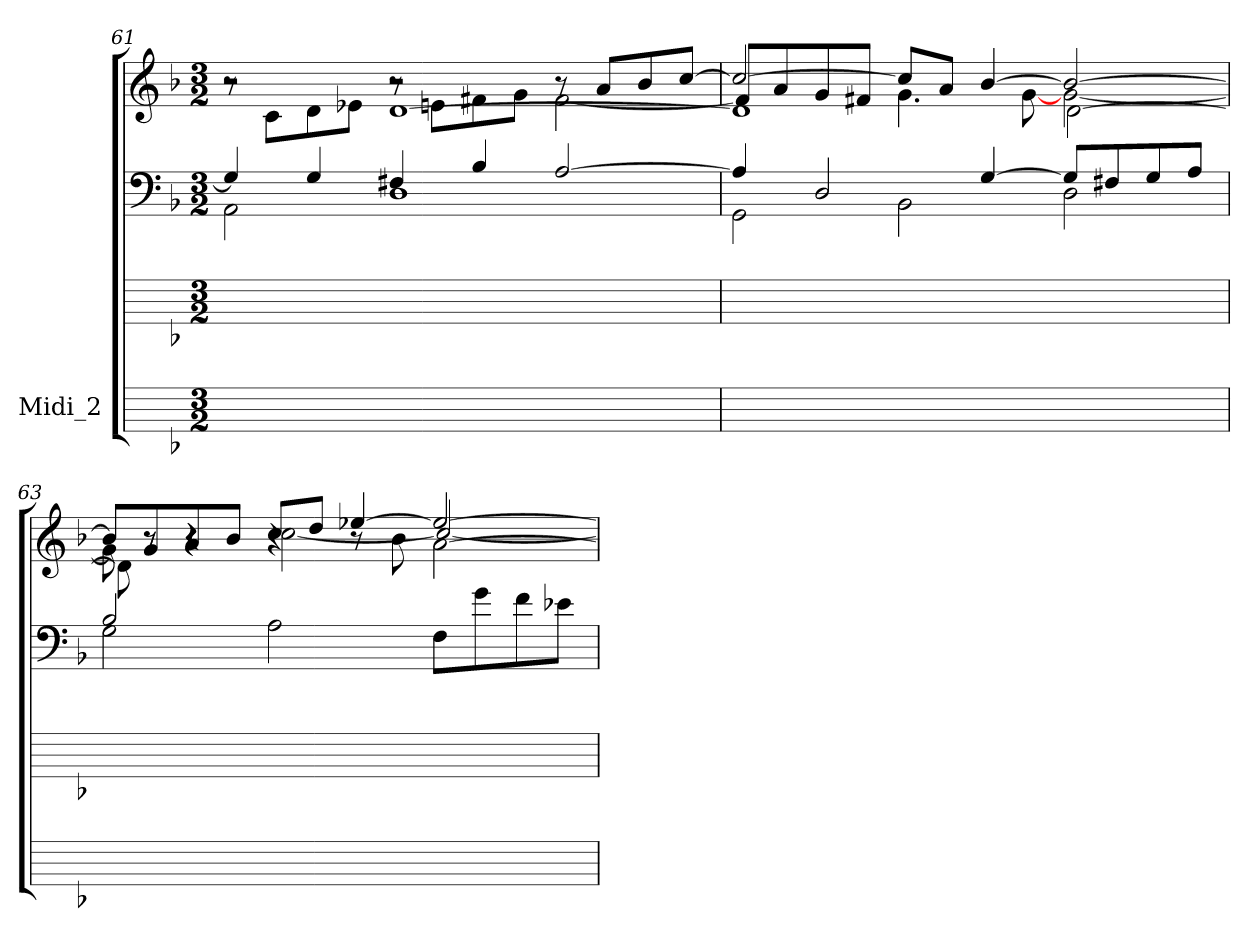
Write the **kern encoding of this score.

**kern	**kern	**kern	**kern
*part1	*part1	*part1	*part1
*staff4	*staff3	*staff2	*staff1
*I"Midi_2	*	*	*
!!LO:LB:g=z
*	*	*clefF4	*clefG2
*k[b-]	*k[b-]	*k[b-]	*k[b-]
*F:	*F:	*F:	*F:
*M3/2	*M3/2	*M3/2	*M3/2
=61	=61	=61	=61
*	*	*^	*^
*	*	*	*	*	*^
1.ryy	1.ryy	4G/]	2AA\	2r	2r	8r
.	.	.	.	.	.	8c\L
.	.	4G/	.	.	.	8d\
.	.	.	.	.	.	8e-X\J
.	.	4F#X/	1D\	2r	8r	[1d\
.	.	.	.	.	8en\L	.
.	.	4B-/	.	.	8f#X\	.
.	.	.	.	.	8g\J	.
.	.	[2A/	.	8r	[2f#\	.
.	.	.	.	8a/L	.	.
.	.	.	.	8b-/	.	.
.	.	.	.	[8cc/J	.	.
=62	=62	=62	=62	=62	=62	=62
1.ryy	1.ryy	4A/]	2GG\	2cc/_	8f#/L]	1d\]
.	.	.	.	.	8a/	.
.	.	2D/	.	.	8g/	.
.	.	.	.	.	8f#/J	.
.	.	.	2BB-\	8cc/L]	4.g\	.
.	.	.	.	8a/J	.	.
.	.	[4G/	.	[4b-/	.	.
.	.	.	.	.	[8g\	.
.	.	8G/L]	2D\	2b-/_	[2g\	[2d\
.	.	8F#X/	.	.	.	.
.	.	8G/	.	.	.	.
.	.	8A/J	.	.	.	.
=63	=63	=63	=63	=63	=63	=63
1.ryy	1.ryy	2B-/	2G\	8b-L]	8g]	8d\]
.	.	.	.	8g	8r	8r
.	.	.	.	8a	4r	4r
.	.	.	.	8b-J	.	.
.	.	2ryy	2A\	8cc/L	[2cc\	4r
.	.	.	.	8dd/J	.	.
.	.	.	.	[4ee-X/	.	8r
.	.	.	.	.	.	8b-\
.	.	2ryy	8FL	2ee-/_	2cc/_	[2a\
.	.	.	8g	.	.	.
.	.	.	8f	.	.	.
.	.	.	8e-XJ	.	.	.
*	*	*v	*v	*	*	*
*	*	*	*v	*v	*v
=	=	=	=
*-	*-	*-	*-
